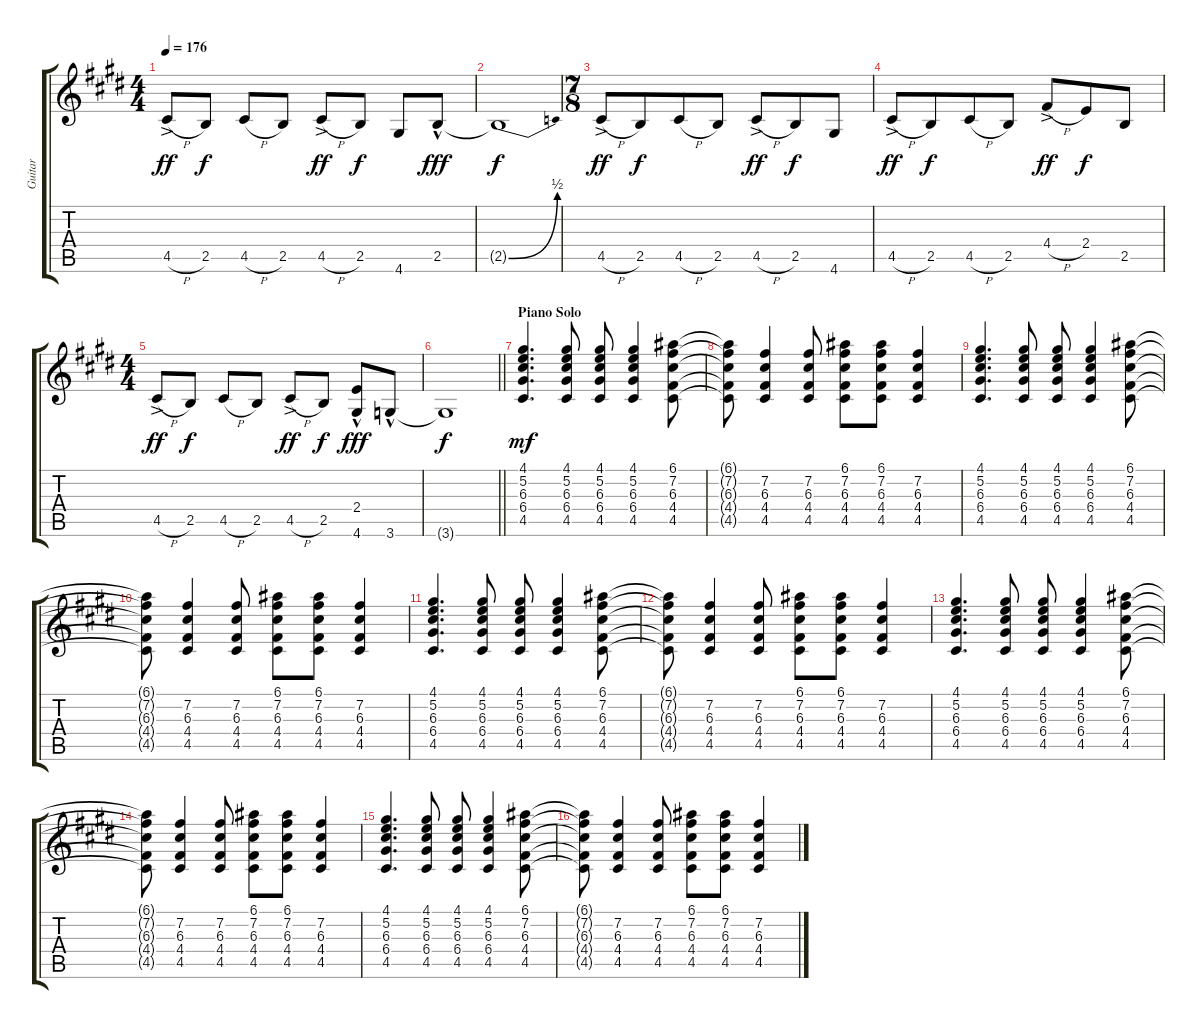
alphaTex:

\track ("Guitar " "Guitar ") {instrument distortionguitar}
\staff {score tabs}
\tuning (E4 B3 G3 D3 A2 E2) {hide}
\ts (4 4)
\tempo 176
\clef g2
\ks e
4.5{h ac}.8{dy ff} 2.5.8{dy f} 4.5{h}.8 2.5.8 4.5{h ac}.8{dy ff} 2.5.8{dy f} 4.6.8 2.5{hac}.8{dy fff} |
2.5{be (bend 0 0 60 2) t}.1{dy f} |
\ts (7 8)
4.5{h ac}.8{dy ff} 2.5.8{dy f} 4.5{h}.8 2.5.8 4.5{h ac}.8{dy ff} 2.5.8{dy f} 4.6.8 |
4.5{h ac}.8{dy ff} 2.5.8{dy f} 4.5{h}.8 2.5.8 4.4{h ac}.8{dy ff} 2.4.8{dy f} 2.5.8 |
\ts (4 4)
4.5{h ac}.8{dy ff} 2.5.8{dy f} 4.5{h}.8 2.5.8 4.5{h ac}.8{dy ff} 2.5.8{dy f} (2.4 4.6{hac}).8{dy fff} 3.6{hac}.8 |
\barLineRight lightlight
3.6{t}.1{dy f} |
\section ("" "Piano Solo")
(4.1 5.2 6.3 6.4 4.5).4{d dy mf volume 5 balance 6 instrument acousticguitarsteel} (4.1 5.2 6.3 6.4 4.5).8 (4.1 5.2 6.3 6.4 4.5).8 (4.1 5.2 6.3 6.4 4.5).4 (6.1 7.2 6.3 4.4 4.5).8 |
(6.1{t} 7.2{t} 6.3{t} 4.4{t} 4.5{t}).8 (7.2 6.3 4.4 4.5).4 (7.2 6.3 4.4 4.5).8 (6.1 7.2 6.3 4.4 4.5).8 (6.1 7.2 6.3 4.4 4.5).8 (7.2 6.3 4.4 4.5).4 |
(4.1 5.2 6.3 6.4 4.5).4{d} (4.1 5.2 6.3 6.4 4.5).8 (4.1 5.2 6.3 6.4 4.5).8 (4.1 5.2 6.3 6.4 4.5).4 (6.1 7.2 6.3 4.4 4.5).8 |
(6.1{t} 7.2{t} 6.3{t} 4.4{t} 4.5{t}).8 (7.2 6.3 4.4 4.5).4 (7.2 6.3 4.4 4.5).8 (6.1 7.2 6.3 4.4 4.5).8 (6.1 7.2 6.3 4.4 4.5).8 (7.2 6.3 4.4 4.5).4 |
(4.1 5.2 6.3 6.4 4.5).4{d} (4.1 5.2 6.3 6.4 4.5).8 (4.1 5.2 6.3 6.4 4.5).8 (4.1 5.2 6.3 6.4 4.5).4 (6.1 7.2 6.3 4.4 4.5).8 |
(6.1{t} 7.2{t} 6.3{t} 4.4{t} 4.5{t}).8 (7.2 6.3 4.4 4.5).4 (7.2 6.3 4.4 4.5).8 (6.1 7.2 6.3 4.4 4.5).8 (6.1 7.2 6.3 4.4 4.5).8 (7.2 6.3 4.4 4.5).4 |
(4.1 5.2 6.3 6.4 4.5).4{d} (4.1 5.2 6.3 6.4 4.5).8 (4.1 5.2 6.3 6.4 4.5).8 (4.1 5.2 6.3 6.4 4.5).4 (6.1 7.2 6.3 4.4 4.5).8 |
(6.1{t} 7.2{t} 6.3{t} 4.4{t} 4.5{t}).8 (7.2 6.3 4.4 4.5).4 (7.2 6.3 4.4 4.5).8 (6.1 7.2 6.3 4.4 4.5).8 (6.1 7.2 6.3 4.4 4.5).8 (7.2 6.3 4.4 4.5).4 |
(4.1 5.2 6.3 6.4 4.5).4{d} (4.1 5.2 6.3 6.4 4.5).8 (4.1 5.2 6.3 6.4 4.5).8 (4.1 5.2 6.3 6.4 4.5).4 (6.1 7.2 6.3 4.4 4.5).8 |
(6.1{t} 7.2{t} 6.3{t} 4.4{t} 4.5{t}).8 (7.2 6.3 4.4 4.5).4 (7.2 6.3 4.4 4.5).8 (6.1 7.2 6.3 4.4 4.5).8 (6.1 7.2 6.3 4.4 4.5).8 (7.2 6.3 4.4 4.5).4
